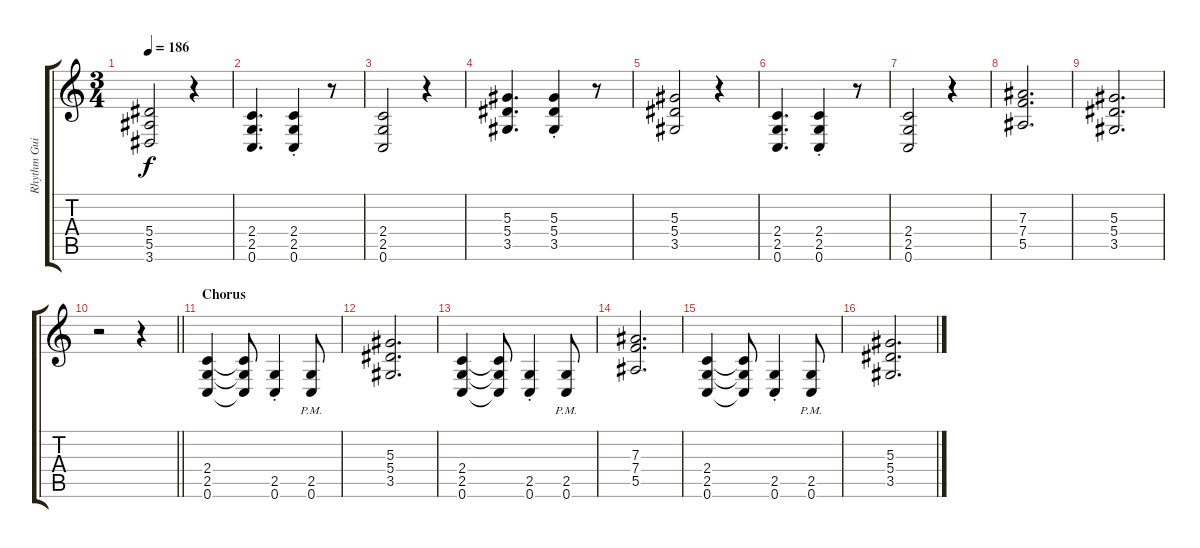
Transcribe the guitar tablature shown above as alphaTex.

\track ("Rhythm Guitar 1" "Rhythm Gui") {instrument distortionguitar}
\staff {score tabs}
\tuning (C4 G3 Eb3 Bb2 F2 C2) {hide}
\ts (3 4)
\tempo 186
\clef g2
\ks c
(5.4 5.5 3.6).2{dy f} r.4 |
(2.4 2.5 0.6).4{d} (2.4{st} 2.5{st} 0.6{st}).4 r.8 |
(2.4 2.5 0.6).2 r.4 |
(5.3 5.4 3.5).4{d} (5.3{st} 5.4{st} 3.5{st}).4 r.8 |
(5.3 5.4 3.5).2 r.4 |
(2.4 2.5 0.6).4{d} (2.4{st} 2.5{st} 0.6{st}).4 r.8 |
(2.4 2.5 0.6).2 r.4 |
(7.3 7.4 5.5).2{d} |
(5.3 5.4 3.5).2{d} |
\barLineRight lightlight
r.2 r.4 |
\section ("" "Chorus")
(2.4 2.5 0.6).4 (2.4{t} 2.5{t} 0.6{t}).8 (2.5{st} 0.6{st}).4 (2.5{pm} 0.6{pm}).8 |
(5.3 5.4 3.5).2{d} |
(2.4 2.5 0.6).4 (2.4{t} 2.5{t} 0.6{t}).8 (2.5{st} 0.6{st}).4 (2.5{pm} 0.6{pm}).8 |
(7.3 7.4 5.5).2{d} |
(2.4 2.5 0.6).4 (2.4{t} 2.5{t} 0.6{t}).8 (2.5{st} 0.6{st}).4 (2.5{pm} 0.6{pm}).8 |
(5.3 5.4 3.5).2{d}
